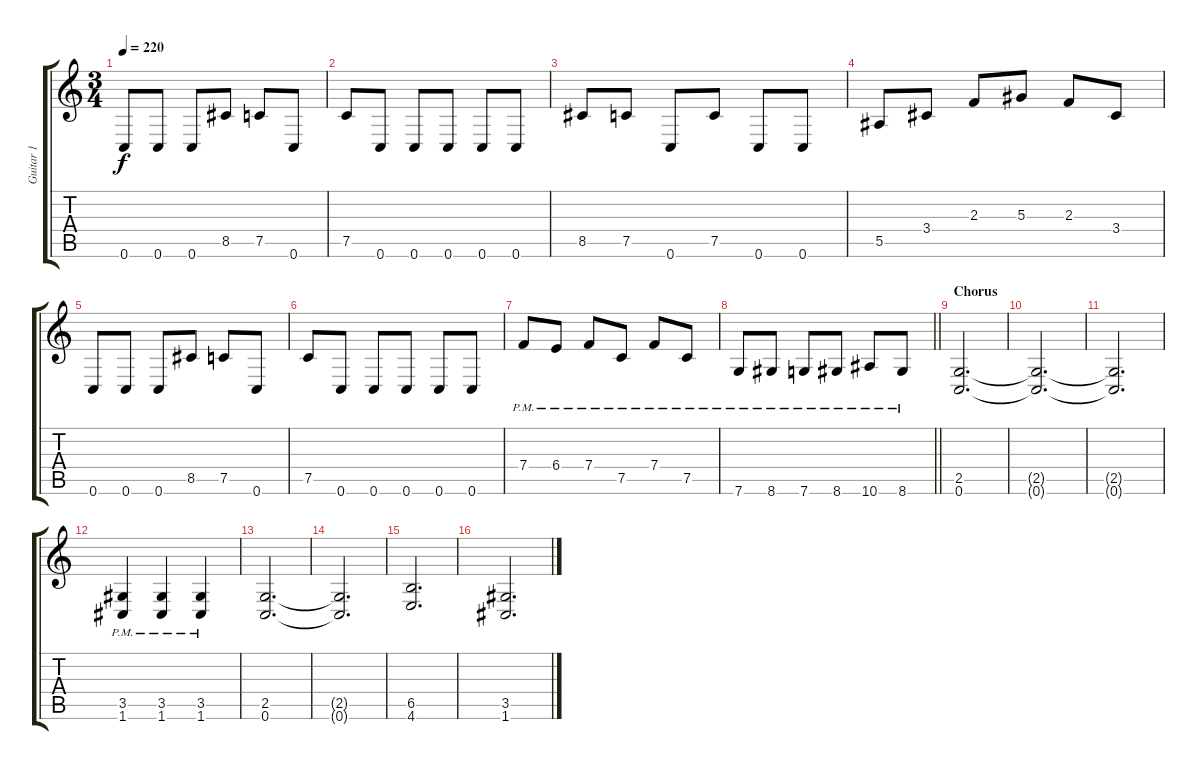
\track ("Guitar 1" "Guitar 1") {instrument distortionguitar}
\staff {score tabs}
\tuning (C4 G3 Eb3 Bb2 F2 C2) {hide}
\ts (3 4)
\tempo 220
\clef g2
\ks c
0.6.8{dy f} 0.6.8 0.6.8 8.5.8 7.5.8 0.6.8 |
7.5.8 0.6.8 0.6.8 0.6.8 0.6.8 0.6.8 |
8.5.8 7.5.8 0.6.8 7.5.8 0.6.8 0.6.8 |
5.5.8 3.4.8 2.3.8 5.3.8 2.3.8 3.4.8 |
0.6.8 0.6.8 0.6.8 8.5.8 7.5.8 0.6.8 |
7.5.8 0.6.8 0.6.8 0.6.8 0.6.8 0.6.8 |
7.4{pm}.8 6.4{pm}.8 7.4{pm}.8 7.5{pm}.8 7.4{pm}.8 7.5{pm}.8 |
\barLineRight lightlight
7.6{pm}.8 8.6{pm}.8 7.6{pm}.8 8.6{pm}.8 10.6{pm}.8 8.6{pm}.8 |
\section ("" "Chorus")
(2.5 0.6).2{d} |
(2.5{t} 0.6{t}).2{d} |
(2.5{t} 0.6{t}).2{d} |
(3.5{pm} 1.6{pm}).4 (3.5{pm} 1.6{pm}).4 (3.5{pm} 1.6{pm}).4 |
(2.5 0.6).2{d} |
(2.5{t} 0.6{t}).2{d} |
(6.5 4.6).2{d} |
(3.5 1.6).2{d}
